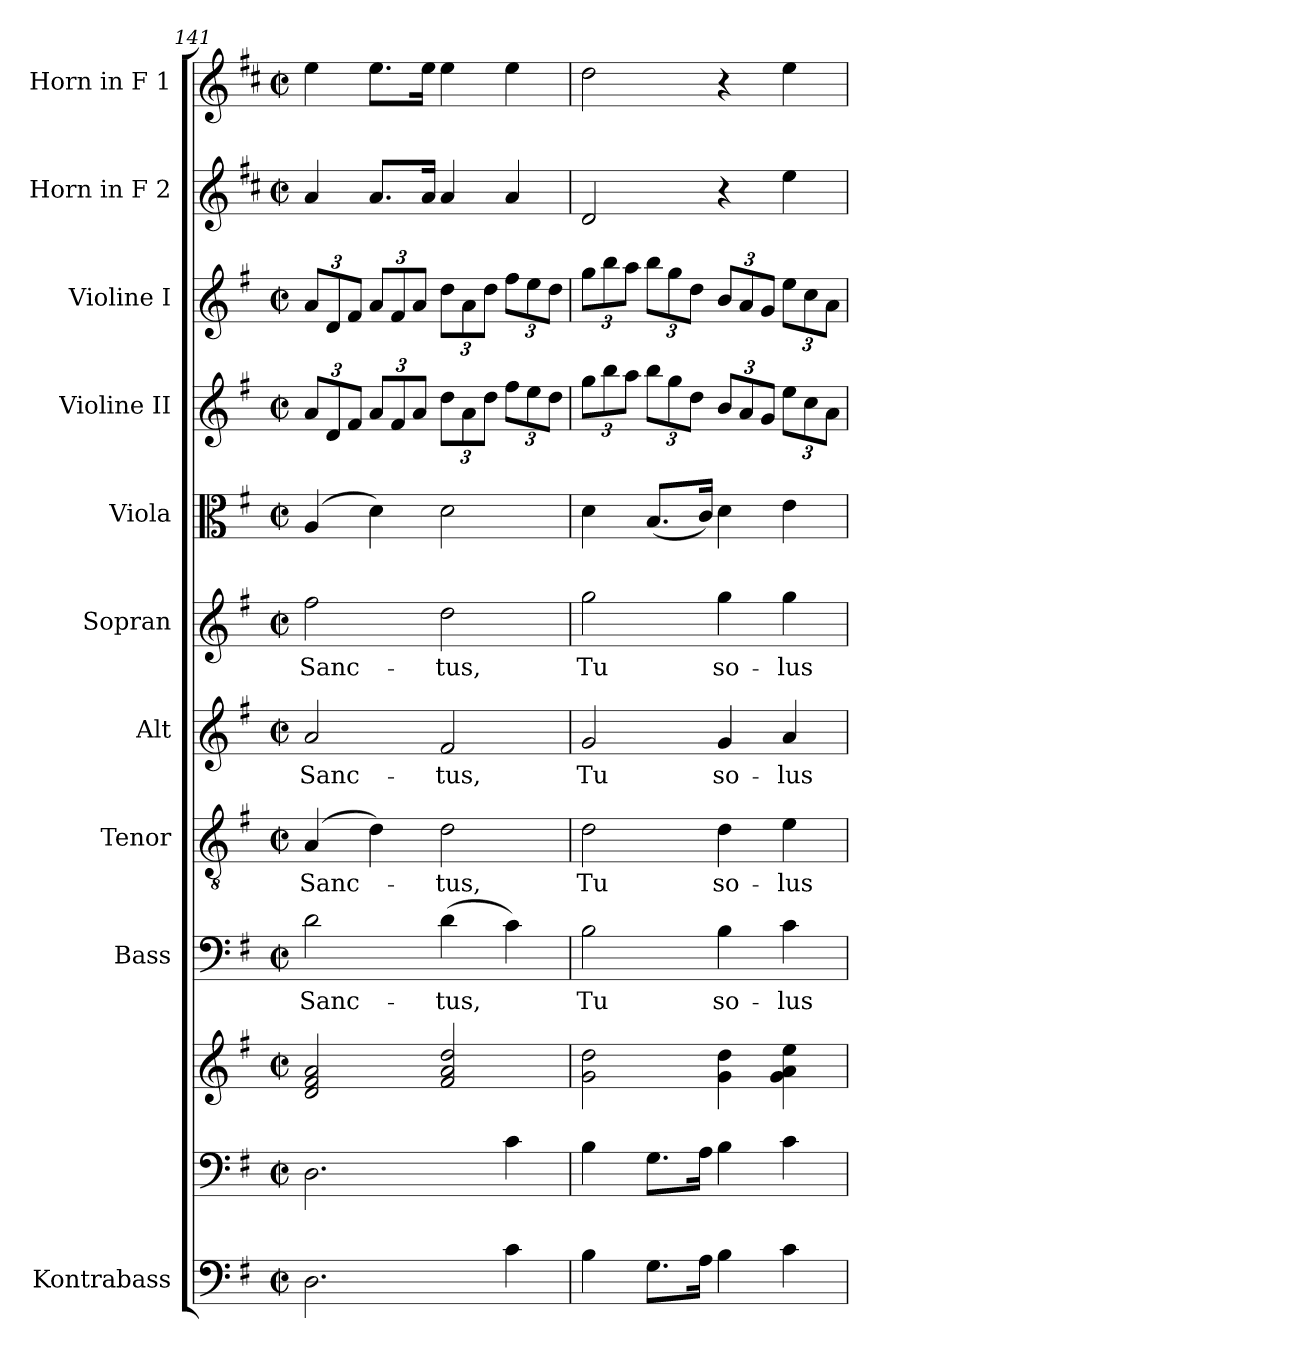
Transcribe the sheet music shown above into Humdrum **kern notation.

**kern	**kern	**kern	**kern	**text	**kern	**text	**kern	**text	**kern	**text	**kern	**kern	**kern	**kern	**kern
*part11	*part10	*part10	*part9	*part9	*part8	*part8	*part7	*part7	*part6	*part6	*part5	*part4	*part3	*part2	*part1
*staff12	*staff11	*staff10	*staff9	*staff9	*staff8	*staff8	*staff7	*staff7	*staff6	*staff6	*staff5	*staff4	*staff3	*staff2	*staff1
*I"Kontrabass	*	*	*I"Bass	*	*I"Tenor	*	*I"Alt	*	*I"Sopran	*	*I"Viola	*I"Violine II	*I"Violine I	*I"Horn in F 2	*I"Horn in F 1
*I'Kb.	*	*	*I'B.	*	*I'T.	*	*I'A.	*	*I'S.	*	*I'Vla.	*I'Vl. II	*I'Vl. I	*	*
*clefF4	*clefF4	*clefG2	*clefF4	*	*clefGv2	*	*clefG2	*	*clefG2	*	*clefC3	*clefG2	*clefG2	*clefG2	*clefG2
*ITrd7c12	*	*	*	*	*	*	*	*	*	*	*	*	*	*ITrd4c7	*ITrd4c7
*k[f#]	*k[f#]	*k[f#]	*k[f#]	*	*k[f#]	*	*k[f#]	*	*k[f#]	*	*k[f#]	*k[f#]	*k[f#]	*k[f#]	*k[f#]
*G:	*G:	*G:	*G:	*	*G:	*	*G:	*	*G:	*	*G:	*G:	*G:	*G:	*G:
*M2/2	*M2/2	*M2/2	*M2/2	*	*M2/2	*	*M2/2	*	*M2/2	*	*M2/2	*M2/2	*M2/2	*M2/2	*M2/2
*met(c|)	*met(c|)	*met(c|)	*met(c|)	*	*met(c|)	*	*met(c|)	*	*met(c|)	*	*met(c|)	*met(c|)	*met(c|)	*met(c|)	*met(c|)
=141	=141	=141	=141	=141	=141	=141	=141	=141	=141	=141	=141	=141	=141	=141	=141
!	!	!	!	!LO:LY:b	!	!LO:LY:b	!	!LO:LY:b	!	!LO:LY:b	!	!	!	!	!
*	*	*	*	*	*	*	*	*	*	*	*	*Xbrackettup	*Xbrackettup	*	*
2.DD\	2.D\	2d/ 2f#/ 2a/	2d\	Sanc-	(4A/	Sanc-	2a/	Sanc-	2ff#\	Sanc-	(4A/	12a/L	12a/L	4d/	4a\
.	.	.	.	.	.	.	.	.	.	.	.	12d/	12d/	.	.
.	.	.	.	.	.	.	.	.	.	.	.	12f#/J	12f#/J	.	.
.	.	.	.	.	4d\)	.	.	.	.	.	4d\)	12a/L	12a/L	8.d/L	8.a\L
.	.	.	.	.	.	.	.	.	.	.	.	12f#/	12f#/	.	.
.	.	.	.	.	.	.	.	.	.	.	.	12a/J	12a/J	.	.
.	.	.	.	.	.	.	.	.	.	.	.	.	.	16d/Jk	16a\Jk
!	!	!	!	!LO:LY:b	!	!LO:LY:b	!	!LO:LY:b	!	!LO:LY:b	!	!	!	!	!
.	.	2f#/ 2a/ 2dd/	(>4d\	-tus,	2d\	-tus,	2f#/	-tus,	2dd\	-tus,	2d\	12dd\L	12dd\L	4d/	4a\
.	.	.	.	.	.	.	.	.	.	.	.	12a\	12a\	.	.
.	.	.	.	.	.	.	.	.	.	.	.	12dd\J	12dd\J	.	.
4C\	4c\	.	4c\)	.	.	.	.	.	.	.	.	12ff#\L	12ff#\L	4d/	4a\
.	.	.	.	.	.	.	.	.	.	.	.	12ee\	12ee\	.	.
.	.	.	.	.	.	.	.	.	.	.	.	12dd\J	12dd\J	.	.
=142	=142	=142	=142	=142	=142	=142	=142	=142	=142	=142	=142	=142	=142	=142	=142
!	!	!	!	!LO:LY:b	!	!LO:LY:b	!	!LO:LY:b	!	!LO:LY:b	!	!	!	!	!
4BB\	4B\	2g\ 2dd\	2B\	Tu	2d\	Tu	2g/	Tu	2gg\	Tu	4d\	12gg\L	12gg\L	2G/	2g\
.	.	.	.	.	.	.	.	.	.	.	.	12bb\	12bb\	.	.
.	.	.	.	.	.	.	.	.	.	.	.	12aa\J	12aa\J	.	.
8.GG\L	8.G\L	.	.	.	.	.	.	.	.	.	(<8.B/L	12bb\L	12bb\L	.	.
.	.	.	.	.	.	.	.	.	.	.	.	12gg\	12gg\	.	.
.	.	.	.	.	.	.	.	.	.	.	.	12dd\J	12dd\J	.	.
16AA\Jk	16A\Jk	.	.	.	.	.	.	.	.	.	16c/Jk)	.	.	.	.
!	!	!	!	!LO:LY:b	!	!LO:LY:b	!	!LO:LY:b	!	!LO:LY:b	!	!	!	!	!
4BB\	4B\	4g\ 4dd\	4B\	so-	4d\	so-	4g/	so-	4gg\	so-	4d\	12b/L	12b/L	4r	4r
.	.	.	.	.	.	.	.	.	.	.	.	12a/	12a/	.	.
.	.	.	.	.	.	.	.	.	.	.	.	12g/J	12g/J	.	.
!	!	!	!	!LO:LY:b	!	!LO:LY:b	!	!LO:LY:b	!	!LO:LY:b	!	!	!	!	!
4C\	4c\	4g\ 4a\ 4ee\	4c\	-lus	4e\	-lus	4a/	-lus	4gg\	-lus	4e\	12ee\L	12ee\L	4a\	4a\
.	.	.	.	.	.	.	.	.	.	.	.	12cc\	12cc\	.	.
.	.	.	.	.	.	.	.	.	.	.	.	12a\J	12a\J	.	.
=	=	=	=	=	=	=	=	=	=	=	=	=	=	=	=
*-	*-	*-	*-	*-	*-	*-	*-	*-	*-	*-	*-	*-	*-	*-	*-
